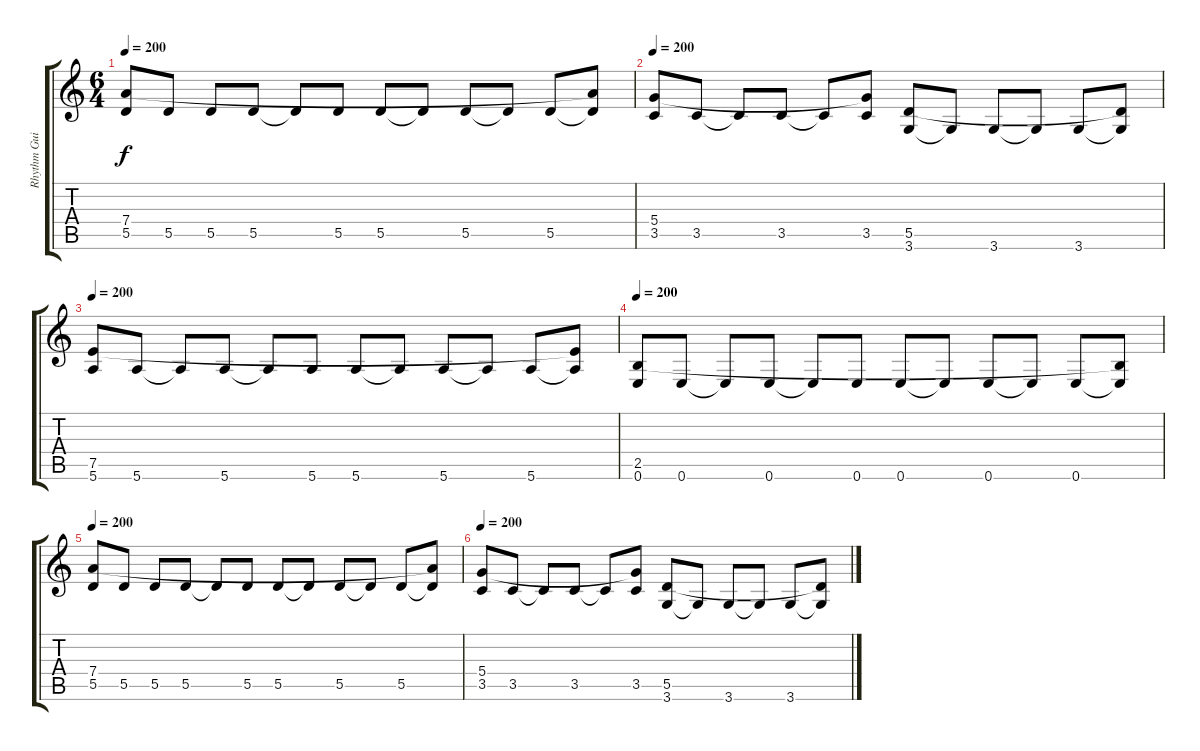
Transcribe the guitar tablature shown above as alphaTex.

\track ("Rhythm Guitar" "Rhythm Gui") {instrument distortionguitar}
\staff {score tabs}
\tuning (E4 B3 G3 D3 A2 E2) {hide}
\ts (6 4)
\tempo 200
\clef g2
\ks c
(7.4 5.5).8{dy f} 5.5.8 5.5.8 5.5.8 5.5{t}.8 5.5.8 5.5.8 5.5{t}.8 5.5.8 5.5{t}.8 5.5.8 (7.4{t} 5.5{t}).8 |
\tempo 200
(5.4 3.5).8 3.5.8 3.5{t}.8 3.5.8 3.5{t}.8 (5.4{t} 3.5).8 (5.5 3.6).8 3.6{t}.8 3.6.8 3.6{t}.8 3.6.8 (5.5{t} 3.6{t}).8 |
\tempo 200
(7.5 5.6).8 5.6.8 5.6{t}.8 5.6.8 5.6{t}.8 5.6.8 5.6.8 5.6{t}.8 5.6.8 5.6{t}.8 5.6.8 (7.5{t} 5.6{t}).8 |
\tempo 200
(2.5 0.6).8 0.6.8 0.6{t}.8 0.6.8 0.6{t}.8 0.6.8 0.6.8 0.6{t}.8 0.6.8 0.6{t}.8 0.6.8 (2.5{t} 0.6{t}).8 |
\tempo 200
(7.4 5.5).8 5.5.8 5.5.8 5.5.8 5.5{t}.8 5.5.8 5.5.8 5.5{t}.8 5.5.8 5.5{t}.8 5.5.8 (7.4{t} 5.5{t}).8 |
\tempo 200
(5.4 3.5).8 3.5.8 3.5{t}.8 3.5.8 3.5{t}.8 (5.4{t} 3.5).8 (5.5 3.6).8 3.6{t}.8 3.6.8 3.6{t}.8 3.6.8 (5.5{t} 3.6{t}).8
